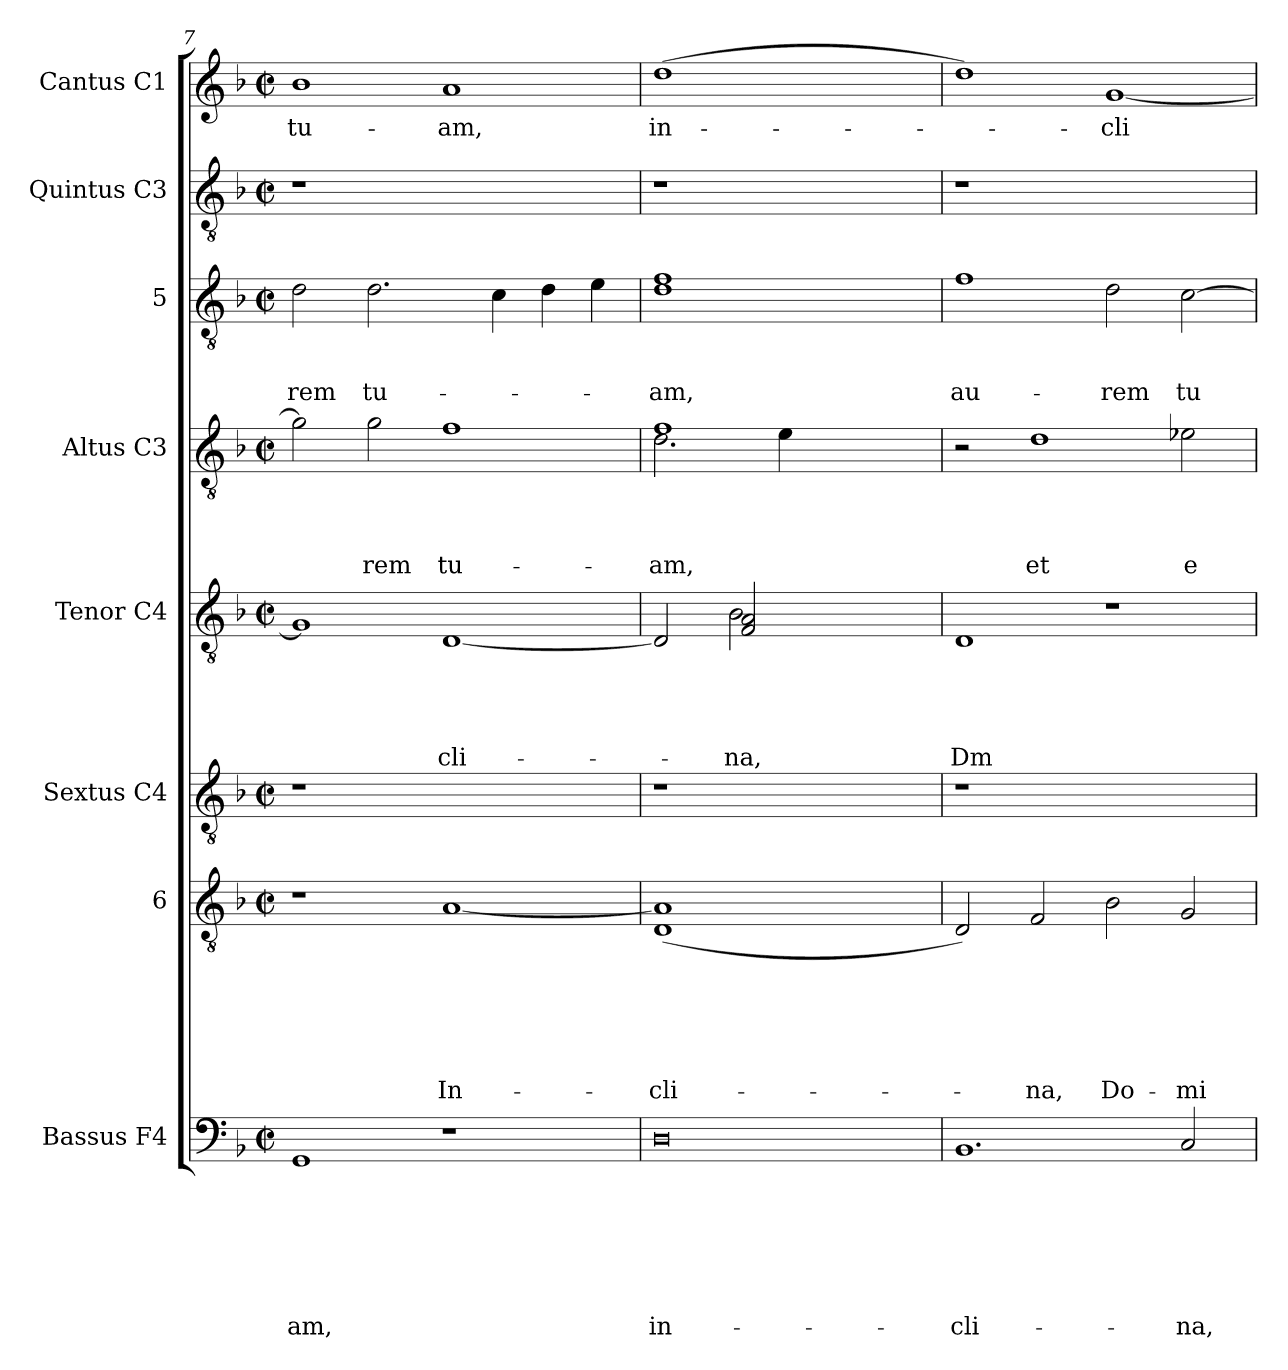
**kern	**text	**text	**text	**text	**text	**text	**text	**kern	**text	**text	**text	**text	**text	**text	**kern	**kern	**text	**text	**text	**text	**text	**kern	**text	**text	**text	**text	**kern	**text	**text	**text	**kern	**kern	**text
*part8	*part8	*part8	*part8	*part8	*part8	*part8	*part8	*part7	*part7	*part7	*part7	*part7	*part7	*part7	*part6	*part5	*part5	*part5	*part5	*part5	*part5	*part4	*part4	*part4	*part4	*part4	*part3	*part3	*part3	*part3	*part2	*part1	*part1
*staff8	*staff8	*staff8	*staff8	*staff8	*staff8	*staff8	*staff8	*staff7	*staff7	*staff7	*staff7	*staff7	*staff7	*staff7	*staff6	*staff5	*staff5	*staff5	*staff5	*staff5	*staff5	*staff4	*staff4	*staff4	*staff4	*staff4	*staff3	*staff3	*staff3	*staff3	*staff2	*staff1	*staff1
*I"Bassus F4	*	*	*	*	*	*	*	*I"6	*	*	*	*	*	*	*I"Sextus C4	*I"Tenor C4	*	*	*	*	*	*I"Altus C3	*	*	*	*	*I"5	*	*	*	*I"Quintus C3	*I"Cantus C1	*
*I'B	*	*	*	*	*	*	*	*	*	*	*	*	*	*	*	*I'T	*	*	*	*	*	*I'A	*	*	*	*	*	*	*	*	*	*I'C	*
!!LO:LB:g=z
*clefF4	*	*	*	*	*	*	*	*clefGv2	*	*	*	*	*	*	*clefGv2	*clefGv2	*	*	*	*	*	*clefGv2	*	*	*	*	*clefGv2	*	*	*	*clefGv2	*clefG2	*
*k[b-]	*	*	*	*	*	*	*	*k[b-]	*	*	*	*	*	*	*k[b-]	*k[b-]	*	*	*	*	*	*k[b-]	*	*	*	*	*k[b-]	*	*	*	*k[b-]	*k[b-]	*
*F:	*	*	*	*	*	*	*	*F:	*	*	*	*	*	*	*F:	*F:	*	*	*	*	*	*F:	*	*	*	*	*F:	*	*	*	*F:	*F:	*
*M2/2	*	*	*	*	*	*	*	*M2/2	*	*	*	*	*	*	*M2/2	*M2/2	*	*	*	*	*	*M2/2	*	*	*	*	*M2/2	*	*	*	*M2/2	*M2/2	*
*met(c|)	*	*	*	*	*	*	*	*met(c|)	*	*	*	*	*	*	*met(c|)	*met(c|)	*	*	*	*	*	*met(c|)	*	*	*	*	*met(c|)	*	*	*	*met(c|)	*met(c|)	*
=7	=7	=7	=7	=7	=7	=7	=7	=7	=7	=7	=7	=7	=7	=7	=7	=7	=7	=7	=7	=7	=7	=7	=7	=7	=7	=7	=7	=7	=7	=7	=7	=7	=7
!	!	!	!	!	!	!	!LO:LY:b	!	!	!	!	!	!	!	!	!	!	!	!	!	!	!	!	!	!	!	!	!	!	!LO:LY:b	!	!	!LO:LY:b
1GG	.	.	.	.	.	.	-am,	1r	.	.	.	.	.	.	1r	1G]	.	.	.	.	.	2g\]	.	.	.	.	2d\	.	.	rem	1r	1b-	tu-
!	!	!	!	!	!	!	!	!	!	!	!	!	!	!	!	!	!	!	!	!	!	!	!	!	!	!LO:LY:b	!	!	!	!LO:LY:b	!	!	!
.	.	.	.	.	.	.	.	.	.	.	.	.	.	.	.	.	.	.	.	.	.	2g\	.	.	.	-rem	2.d\	.	.	tu-	.	.	.
!	!	!	!	!	!	!	!	!	!	!	!	!	!	!LO:LY:b	!	!	!	!	!	!	!LO:LY:b	!	!	!	!	!LO:LY:b	!	!	!	!	!	!	!LO:LY:b
1r	.	.	.	.	.	.	.	[<1A	.	.	.	.	.	In-	1ryy	[<1D	.	.	.	.	-cli-	1f	.	.	.	tu-	.	.	.	.	1ryy	1a	-am,
.	.	.	.	.	.	.	.	.	.	.	.	.	.	.	.	.	.	.	.	.	.	.	.	.	.	.	4c\	.	.	.	.	.	.
.	.	.	.	.	.	.	.	.	.	.	.	.	.	.	.	.	.	.	.	.	.	.	.	.	.	.	4d\	.	.	.	.	.	.
.	.	.	.	.	.	.	.	.	.	.	.	.	.	.	.	.	.	.	.	.	.	.	.	.	.	.	4e\	.	.	.	.	.	.
=8	=8	=8	=8	=8	=8	=8	=8	=8	=8	=8	=8	=8	=8	=8	=8	=8	=8	=8	=8	=8	=8	=8	=8	=8	=8	=8	=8	=8	=8	=8	=8	=8	=8
!	!	!	!	!	!	!	!LO:LY:b	!	!	!	!	!	!	!LO:LY:b	!	!	!	!	!	!	!	!	!	!	!	!LO:LY:b	!	!	!	!LO:LY:b	!	!	!LO:LY:b
*	*	*	*	*	*	*	*	*	*	*	*	*	*	*	*	*^	*	*	*	*	*	*^	*	*	*	*	*	*	*	*	*	*	*
0D	.	.	.	.	.	.	in-	(<1D 1A]	.	.	.	.	.	-cli-	1r	2D/]	2ryy	.	.	.	.	.	1f	2.d\	.	.	.	-am,	1d 1f	.	.	-am,	1r	(>1dd	in-
!	!	!	!	!	!	!	!	!	!	!	!	!	!	!	!	!	!	!	!	!	!	!LO:LY:b	!	!	!	!	!	!	!	!	!	!	!	!	!
.	.	.	.	.	.	.	.	.	.	.	.	.	.	.	.	2B-\	2F/ 2A/	.	.	.	.	-na,	.	.	.	.	.	.	.	.	.	.	.	.	.
.	.	.	.	.	.	.	.	.	.	.	.	.	.	.	.	.	.	.	.	.	.	.	.	4e\	.	.	.	.	.	.	.	.	.	.	.
.	.	.	.	.	.	.	.	1ryy	.	.	.	.	.	.	1ryy	1ryy	1ryy	.	.	.	.	.	1ryy	1ryy	.	.	.	.	1ryy	.	.	.	1ryy	1ryy	.
=9	=9	=9	=9	=9	=9	=9	=9	=9	=9	=9	=9	=9	=9	=9	=9	=9	=9	=9	=9	=9	=9	=9	=9	=9	=9	=9	=9	=9	=9	=9	=9	=9	=9	=9	=9
!	!	!	!	!	!	!	!LO:LY:b	!	!	!	!	!	!	!	!	!	!	!	!	!	!	!LO:LY:b	!	!	!	!	!	!	!	!	!	!LO:LY:b	!	!	!
*	*	*	*	*	*	*	*	*	*	*	*	*	*	*	*	*v	*v	*	*	*	*	*	*	*	*	*	*	*	*	*	*	*	*	*	*
*	*	*	*	*	*	*	*	*	*	*	*	*	*	*	*	*	*	*	*	*	*	*v	*v	*	*	*	*	*	*	*	*	*	*	*
1.BB-	.	.	.	.	.	.	-cli-	2D/)	.	.	.	.	.	.	1r	1D	.	.	.	.	Dm	2r	.	.	.	.	1f	.	.	au-	1r	1dd)	.
!	!	!	!	!	!	!	!	!	!	!	!	!	!	!LO:LY:b	!	!	!	!	!	!	!	!	!	!	!	!LO:LY:b	!	!	!	!	!	!	!
.	.	.	.	.	.	.	.	2F/	.	.	.	.	.	-na,	.	.	.	.	.	.	.	1d	.	.	.	et	.	.	.	.	.	.	.
!	!	!	!	!	!	!	!	!	!	!	!	!	!	!LO:LY:b	!	!	!	!	!	!	!	!	!	!	!	!	!	!	!	!LO:LY:b	!	!	!LO:LY:b
.	.	.	.	.	.	.	.	2B-\	.	.	.	.	.	Do-	1ryy	1r	.	.	.	.	.	.	.	.	.	.	2d\	.	.	-rem	1ryy	[<1g	-cli-
!	!	!	!	!	!	!	!LO:LY:b	!	!	!	!	!	!	!LO:LY:b	!	!	!	!	!	!	!	!	!	!	!	!LO:LY:b	!	!	!	!LO:LY:b	!	!	!
2C/	.	.	.	.	.	.	-na,	2G/	.	.	.	.	.	-mi-	.	.	.	.	.	.	.	2e-X\	.	.	.	e-	[>2c\	.	.	tu-	.	.	.
=	=	=	=	=	=	=	=	=	=	=	=	=	=	=	=	=	=	=	=	=	=	=	=	=	=	=	=	=	=	=	=	=	=
*-	*-	*-	*-	*-	*-	*-	*-	*-	*-	*-	*-	*-	*-	*-	*-	*-	*-	*-	*-	*-	*-	*-	*-	*-	*-	*-	*-	*-	*-	*-	*-	*-	*-
